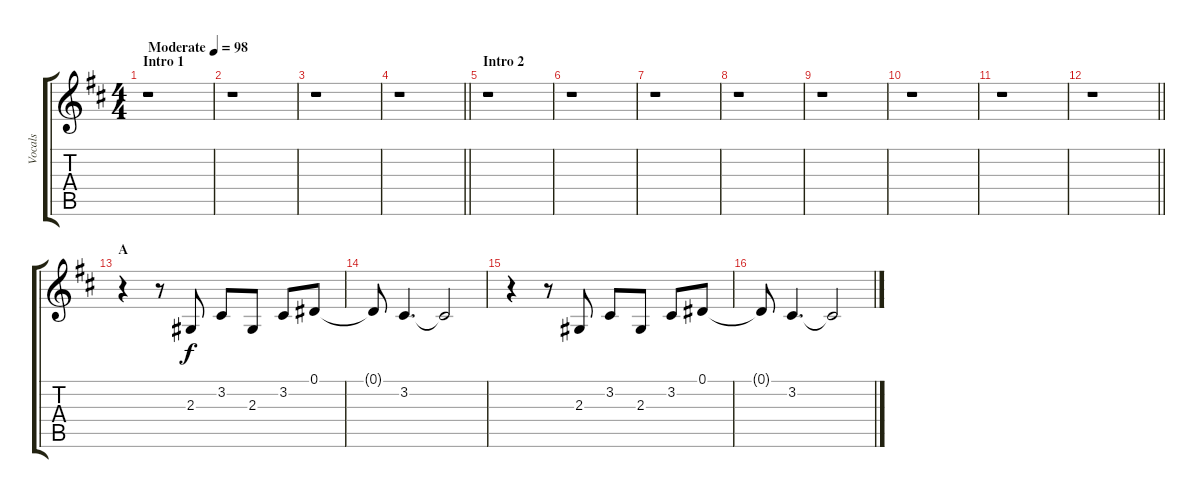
\track ("Vocals" "Vocals") {instrument voiceoohs}
\staff {score tabs}
\tuning (Eb4 Bb3 Gb3 Db3 Ab2 Eb2) {hide}
\ts (4 4)
\section ("" "Intro 1")
\tempo (98 "Moderate")
\clef g2
\ks d
r.1{dy f instrument voiceoohs} |
r.1 |
r.1 |
\barLineRight lightlight
r.1 |
\section ("" "Intro 2")
r.1 |
r.1 |
r.1 |
r.1 |
r.1 |
r.1 |
r.1 |
\barLineRight lightlight
r.1 |
\section ("" "A")
r.4 r.8 2.3.8 3.2.8 2.3.8 3.2.8 0.1.8 |
0.1{t}.8 3.2.4{d} 3.2{t}.2 |
r.4 r.8 2.3.8 3.2.8 2.3.8 3.2.8 0.1.8 |
0.1{t}.8 3.2.4{d} 3.2{t}.2
